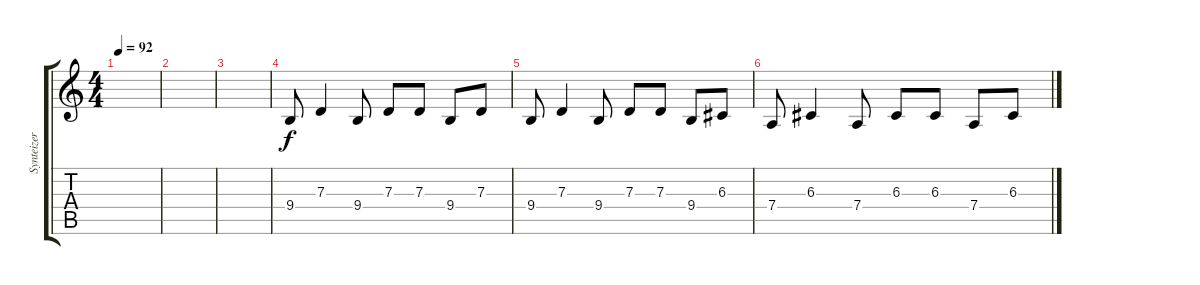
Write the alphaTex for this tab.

\track ("Synteizer" "Synteizer") {instrument lead5charang}
\staff {score tabs}
\tuning (E4 B3 G3 D3 A2 E2) {hide}
\ts (4 4)
\tempo 92
\clef g2
\ks c
|
|
|
9.4.8 7.3.4 9.4.8 7.3.8 7.3.8 9.4.8 7.3.8 |
9.4.8 7.3.4 9.4.8 7.3.8 7.3.8 9.4.8 6.3.8 |
7.4.8 6.3.4 7.4.8 6.3.8 6.3.8 7.4.8 6.3.8
